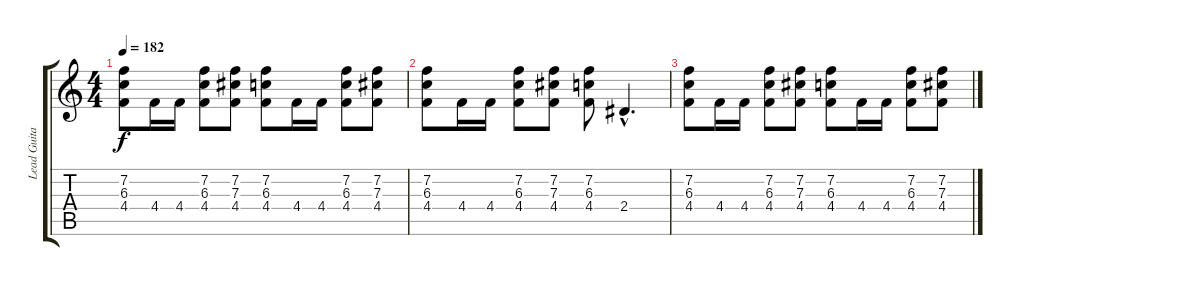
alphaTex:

\track ("Lead Guitar" "Lead Guita") {instrument distortionguitar}
\staff {score tabs}
\tuning (Eb4 Bb3 Gb3 Db3 Ab2 Eb2) {hide}
\ts (4 4)
\tempo 182
\clef g2
\ks c
(7.2 6.3 4.4).8{dy f} 4.4.16 4.4.16 (7.2 6.3 4.4).8 (7.2 7.3 4.4).8 (7.2 6.3 4.4).8 4.4.16 4.4.16 (7.2 6.3 4.4).8 (7.2 7.3 4.4).8 |
(7.2 6.3 4.4).8 4.4.16 4.4.16 (7.2 6.3 4.4).8 (7.2 7.3 4.4).8 (7.2 6.3 4.4).8 2.4{hac}.4{d} |
(7.2 6.3 4.4).8 4.4.16 4.4.16 (7.2 6.3 4.4).8 (7.2 7.3 4.4).8 (7.2 6.3 4.4).8 4.4.16 4.4.16 (7.2 6.3 4.4).8 (7.2 7.3 4.4).8
